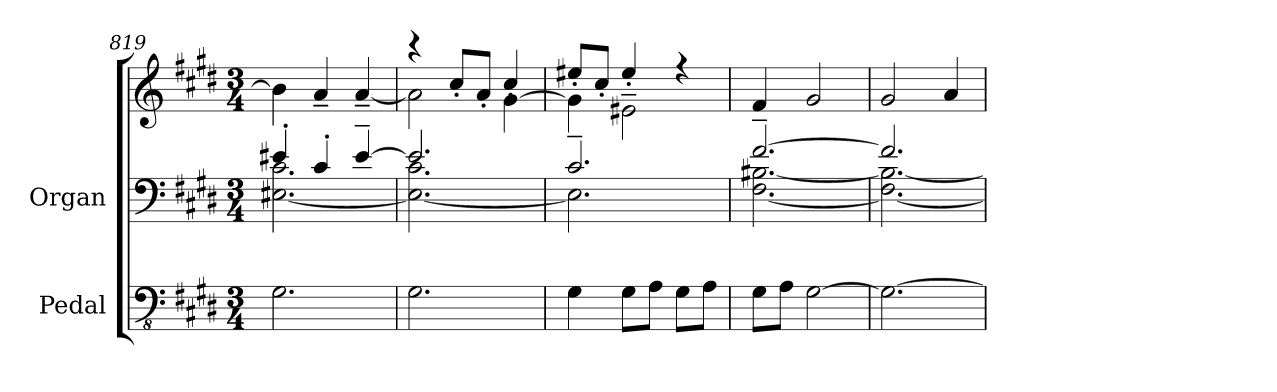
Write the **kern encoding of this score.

**kern	**kern	**kern
*part2	*part1	*part1
*staff3	*staff2	*staff1
*I"Pedal	*I"Organ	*
!!LO:LB:g=z
*clefFv4	*clefF4	*clefG2
*k[f#c#g#d#]	*k[f#c#g#d#]	*k[f#c#g#d#]
*M3/4	*M3/4	*M3/4
=819	=819	=819
*	*^	*
2.GG#\	4e#X'/	[2.E#X\ 2.c#\	4b#\]
.	4c#'/	.	4a~/
.	[4e#~/	.	[4a~/
=820	=820	=820	=820
*	*	*	*^
2.GG#\	2.e#/]	2.E#\_ 2.c#\	2a\]	4rccc
.	.	.	.	8cc#'/L
.	.	.	.	8a'/J
.	.	.	[4g#\	4cc#'/
=821	=821	=821	=821	=821
4GG#\	2.c#~/	2.E#\]	4g#\]	8ee#X'/L
.	.	.	.	8cc#'/J
8GG#\L	.	.	2e#X~\	4ee#'/
8AA\J	.	.	.	.
8GG#\L	.	.	.	4rff
8AA\J	.	.	.	.
*	*	*	*v	*v
=822	=822	=822	=822
8GG#\L	[2.f#~/	[2.F#\ [2.B#X\	4f#/
8AA\J	.	.	.
[2GG#\	.	.	2g#/
=823	=823	=823	=823
2.GG#\_	2.f#/]	2.F#\_ 2.B#\_	2g#/
.	.	.	4a/
*	*v	*v	*
=	=	=
*-	*-	*-
